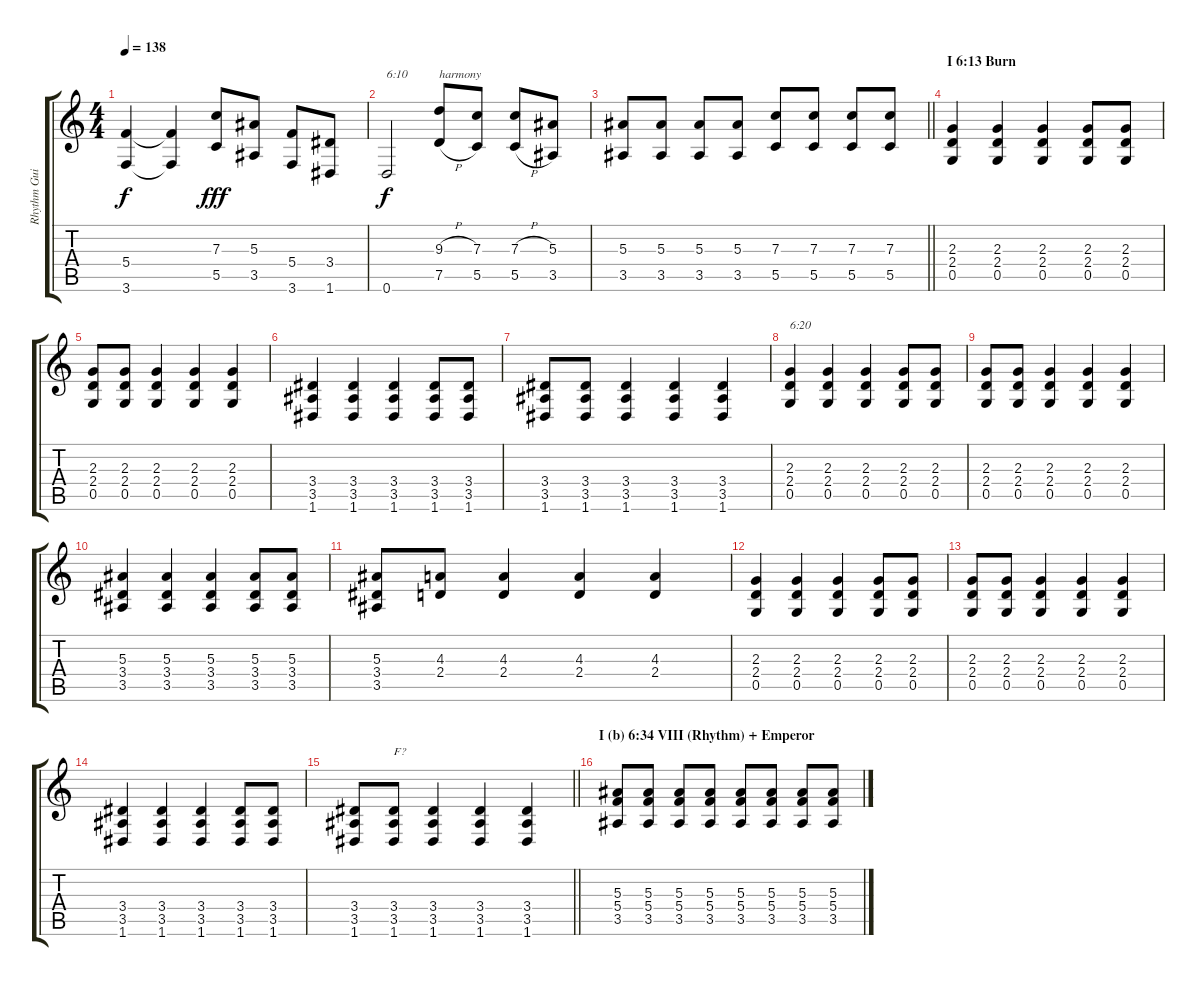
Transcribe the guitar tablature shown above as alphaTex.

\track ("Rhythm Guitar" "Rhythm Gui") {instrument distortionguitar}
\staff {score tabs}
\tuning (D4 A3 F3 C3 G2 D2) {hide}
\ts (4 4)
\tempo 138
\clef g2
\ks c
(5.4{t} 3.6{t}).4{dy f} (5.4{t} 3.6{t}).4 (7.3 5.5).8{dy fff} (5.3 3.5).8 (5.4 3.6).8 (3.4 1.6).8 |
0.6.2{txt "6:10" dy f} (9.3{h} 7.5{h}).8{txt "harmony"} (7.3 5.5).8 (7.3{h} 5.5{h}).8 (5.3 3.5).8 |
\barLineRight lightlight
(5.3 3.5).8 (5.3 3.5).8 (5.3 3.5).8 (5.3 3.5).8 (7.3 5.5).8 (7.3 5.5).8 (7.3 5.5).8 (7.3 5.5).8 |
\section ("" "I 6:13 Burn")
(2.3 2.4 0.5).4 (2.3 2.4 0.5).4 (2.3 2.4 0.5).4 (2.3 2.4 0.5).8 (2.3 2.4 0.5).8 |
(2.3 2.4 0.5).8 (2.3 2.4 0.5).8 (2.3 2.4 0.5).4 (2.3 2.4 0.5).4 (2.3 2.4 0.5).4 |
(3.4 3.5 1.6).4 (3.4 3.5 1.6).4 (3.4 3.5 1.6).4 (3.4 3.5 1.6).8 (3.4 3.5 1.6).8 |
(3.4 3.5 1.6).8 (3.4 3.5 1.6).8 (3.4 3.5 1.6).4 (3.4 3.5 1.6).4 (3.4 3.5 1.6).4 |
(2.3 2.4 0.5).4{txt "6:20"} (2.3 2.4 0.5).4 (2.3 2.4 0.5).4 (2.3 2.4 0.5).8 (2.3 2.4 0.5).8 |
(2.3 2.4 0.5).8 (2.3 2.4 0.5).8 (2.3 2.4 0.5).4 (2.3 2.4 0.5).4 (2.3 2.4 0.5).4 |
(5.3 3.4 3.5).4 (5.3 3.4 3.5).4 (5.3 3.4 3.5).4 (5.3 3.4 3.5).8 (5.3 3.4 3.5).8 |
(5.3 3.4 3.5).8 (4.3 2.4).8 (4.3 2.4).4 (4.3 2.4).4 (4.3 2.4).4 |
(2.3 2.4 0.5).4 (2.3 2.4 0.5).4 (2.3 2.4 0.5).4 (2.3 2.4 0.5).8 (2.3 2.4 0.5).8 |
(2.3 2.4 0.5).8 (2.3 2.4 0.5).8 (2.3 2.4 0.5).4 (2.3 2.4 0.5).4 (2.3 2.4 0.5).4 |
(3.4 3.5 1.6).4 (3.4 3.5 1.6).4 (3.4 3.5 1.6).4 (3.4 3.5 1.6).8 (3.4 3.5 1.6).8 |
\barLineRight lightlight
(3.4 3.5 1.6).8 (3.4 3.5 1.6).8{txt "F?"} (3.4 3.5 1.6).4 (3.4 3.5 1.6).4 (3.4 3.5 1.6).4 |
\section ("" "I (b) 6:34 VIII (Rhythm) + Emperor")
(5.3 5.4 3.5).8 (5.3 5.4 3.5).8 (5.3 5.4 3.5).8 (5.3 5.4 3.5).8 (5.3 5.4 3.5).8 (5.3 5.4 3.5).8 (5.3 5.4 3.5).8 (5.3 5.4 3.5).8
